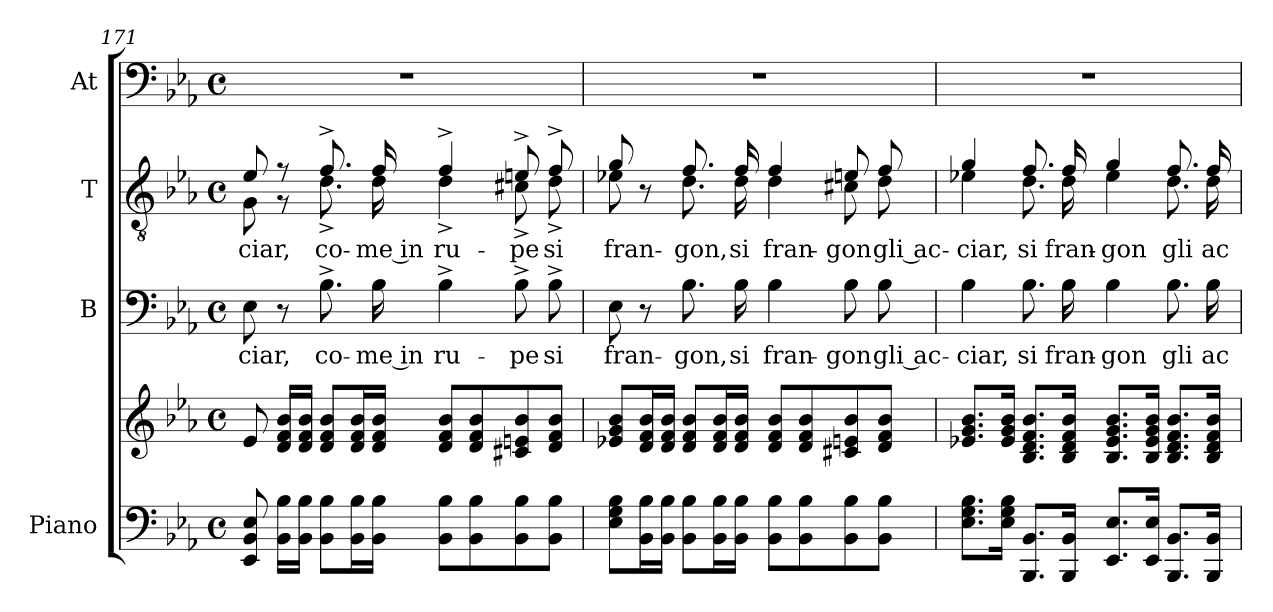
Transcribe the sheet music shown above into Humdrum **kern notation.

**kern	**kern	**kern	**text	**kern	**text	**kern
*part4	*part4	*part3	*part3	*part2	*part2	*part1
*staff5	*staff4	*staff3	*staff3	*staff2	*staff2	*staff1
*I"Piano	*	*I"B	*	*I"T	*	*I"At
*I'Pno	*	*I'B	*	*I'T	*	*I'At
!!LO:PB:g=z
*clefF4	*clefG2	*clefF4	*	*clefGv2	*	*clefF4
*k[b-e-a-]	*k[b-e-a-]	*k[b-e-a-]	*	*k[b-e-a-]	*	*k[b-e-a-]
*M4/4	*M4/4	*M4/4	*	*M4/4	*	*M4/4
*met(c)	*met(c)	*met(c)	*	*met(c)	*	*met(c)
=171	=171	=171	=171	=171	=171	=171
!	!	!	!LO:LY:b	!	!LO:LY:b	!
*	*	*	*	*^	*	*
8EE-/ 8BB-/ 8E-/	8e-/	8E-\	-ciar,	8e-/	8G!\	-ciar,	1r
16BB-\ 16B-\LL	16d/ 16f/ 16b-/LL	8r	.	8r	8r	.	.
16BB-\ 16B-\JJ	16d/ 16f/ 16b-/JJ	.	.	.	.	.	.
!	!	!	!LO:LY:b	!	!	!LO:LY:b	!
8BB-\ 8B-\L	8d/ 8f/ 8b-/L	8.B-^\	co-	8.f^/	8.d^!\	co-	.
16BB-\ 16B-\L	16d/ 16f/ 16b-/L	.	.	.	.	.	.
!	!	!	!LO:LY:b	!	!	!LO:LY:b	!
16BB-\ 16B-\JJ	16d/ 16f/ 16b-/JJ	16B-\	-me in	16f/	16d!\	-me in	.
!	!	!	!LO:LY:b	!	!	!LO:LY:b	!
8BB-\ 8B-\L	8d/ 8f/ 8b-/L	4B-^\	ru-	4f^/	4d^!\	ru-	.
8BB-\ 8B-\	8d/ 8f/ 8b-/	.	.	.	.	.	.
!	!	!	!LO:LY:b	!	!	!LO:LY:b	!
8BB-\ 8B-\	8c#X/ 8en/ 8b-/	8B-^\	-pe	8en^/	8c#X^!\	-pe	.
!	!	!	!LO:LY:b	!	!	!LO:LY:b	!
8BB-\ 8B-\J	8d/ 8f/ 8b-/J	8B-^\	si	8f^/	8d^!\	si	.
=172	=172	=172	=172	=172	=172	=172	=172
!	!	!	!LO:LY:b	!	!	!LO:LY:b	!
8E-\ 8G\ 8B-\L	8e-X/ 8g/ 8b-/L	8E-\	fran-	8g/	8e-X!\	fran-	1r
16BB-\ 16B-\L	16d/ 16f/ 16b-/L	8r	.	8r	8ryy	.	.
16BB-\ 16B-\JJ	16d/ 16f/ 16b-/JJ	.	.	.	.	.	.
!	!	!	!LO:LY:b	!	!	!LO:LY:b	!
8BB-\ 8B-\L	8d/ 8f/ 8b-/L	8.B-\	-gon,	8.f/	8.d!\	-gon,	.
16BB-\ 16B-\L	16d/ 16f/ 16b-/L	.	.	.	.	.	.
!	!	!	!LO:LY:b	!	!	!LO:LY:b	!
16BB-\ 16B-\JJ	16d/ 16f/ 16b-/JJ	16B-\	si	16f/	16d!\	si	.
!	!	!	!LO:LY:b	!	!	!LO:LY:b	!
8BB-\ 8B-\L	8d/ 8f/ 8b-/L	4B-\	fran-	4f/	4d!\	fran-	.
8BB-\ 8B-\	8d/ 8f/ 8b-/	.	.	.	.	.	.
!	!	!	!LO:LY:b	!	!	!LO:LY:b	!
8BB-\ 8B-\	8c#X/ 8en/ 8b-/	8B-\	-gon	8en/	8c#X!\	-gon	.
!	!	!	!LO:LY:b	!	!	!LO:LY:b	!
8BB-\ 8B-\J	8d/ 8f/ 8b-/J	8B-\	gli ac-	8f/	8d!\	gli ac-	.
=173	=173	=173	=173	=173	=173	=173	=173
!	!	!	!LO:LY:b	!	!	!LO:LY:b	!
8.E-\ 8.G\ 8.B-\L	8.e-X/ 8.g/ 8.b-/L	4B-\	-ciar,	4g/	4e-X!\	-ciar,	1r
16E-\ 16G\ 16B-\Jk	16e-/ 16g/ 16b-/Jk	.	.	.	.	.	.
!	!	!	!LO:LY:b	!	!	!LO:LY:b	!
8.BBB-/ 8.BB-/L	8.B-/ 8.d/ 8.f/ 8.b-/L	8.B-\	si	8.f/	8.d!\	si	.
!	!	!	!LO:LY:b	!	!	!LO:LY:b	!
16BBB-/ 16BB-/Jk	16B-/ 16d/ 16f/ 16b-/Jk	16B-\	fran-	16f/	16d!\	fran-	.
!	!	!	!LO:LY:b	!	!	!LO:LY:b	!
8.EE-/ 8.E-/L	8.B-/ 8.e-/ 8.g/ 8.b-/L	4B-\	-gon	4g/	4e-!\	-gon	.
16EE-/ 16E-/Jk	16B-/ 16e-/ 16g/ 16b-/Jk	.	.	.	.	.	.
!	!	!	!LO:LY:b	!	!	!LO:LY:b	!
8.BBB-/ 8.BB-/L	8.B-/ 8.d/ 8.f/ 8.b-/L	8.B-\	gli	8.f/	8.d!\	gli	.
!	!	!	!LO:LY:b	!	!	!LO:LY:b	!
16BBB-/ 16BB-/Jk	16B-/ 16d/ 16f/ 16b-/Jk	16B-\	ac-	16f/	16d!\	ac-	.
*	*	*	*	*v	*v	*	*
=	=	=	=	=	=	=
*-	*-	*-	*-	*-	*-	*-
